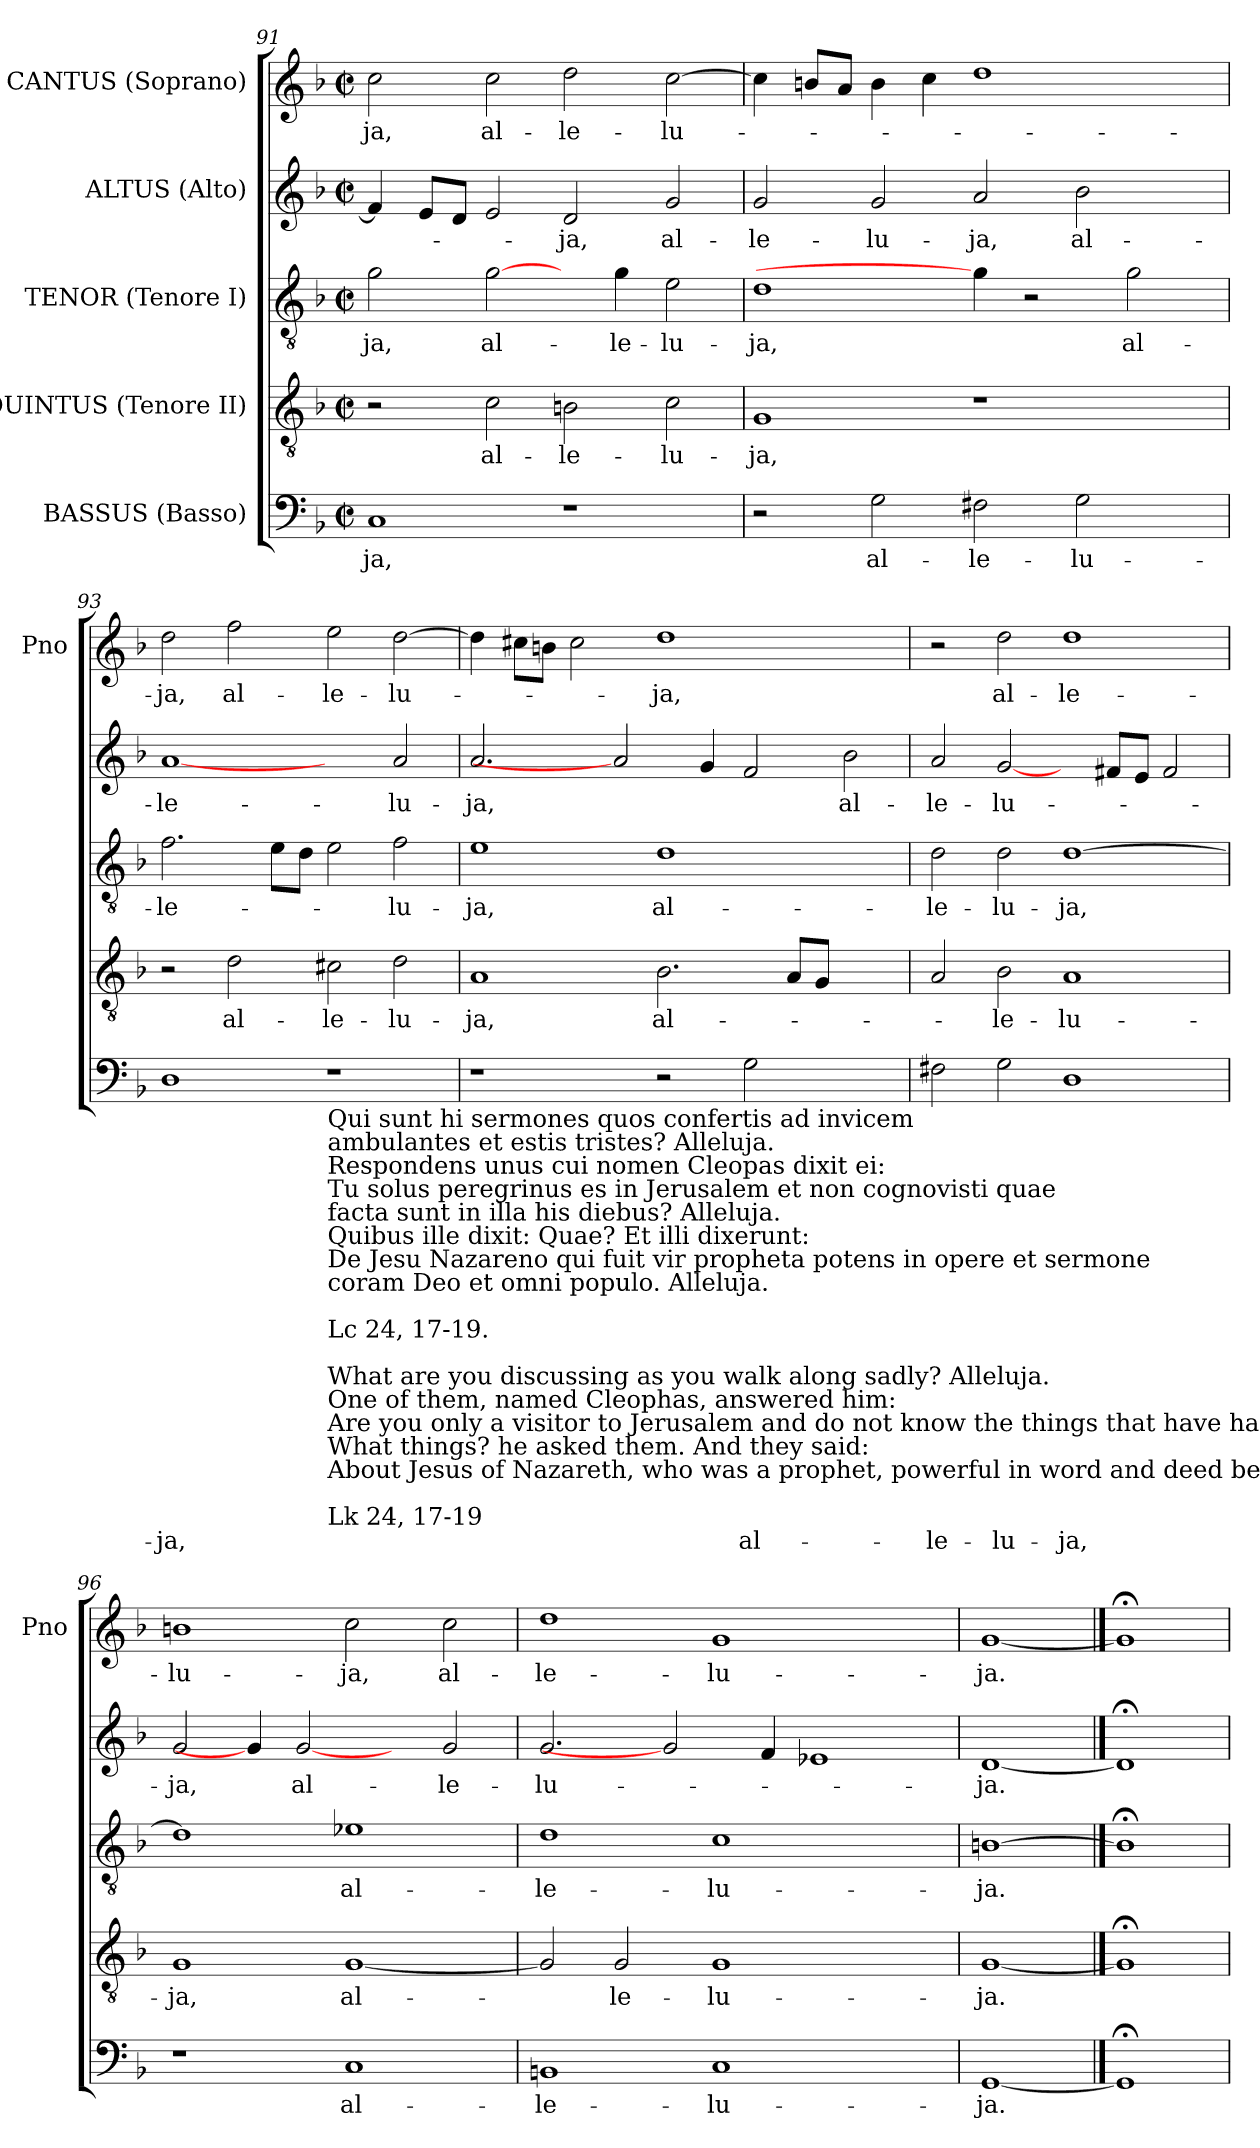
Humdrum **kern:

**kern	**text	**kern	**text	**kern	**text	**kern	**text	**kern	**text
*part5	*part5	*part4	*part4	*part3	*part3	*part2	*part2	*part1	*part1
*staff5	*staff5	*staff4	*staff4	*staff3	*staff3	*staff2	*staff2	*staff1	*staff1
*I"BASSUS (Basso)	*	*I"QUINTUS (Tenore II)	*	*I"TENOR (Tenore I)	*	*I"ALTUS (Alto)	*	*I"CANTUS (Soprano)	*
*	*	*	*	*	*	*	*	*I'Pno	*
!!LO:LB:g=z
*clefF4	*	*clefGv2	*	*clefGv2	*	*clefG2	*	*clefG2	*
*k[b-]	*	*k[b-]	*	*k[b-]	*	*k[b-]	*	*k[b-]	*
*F:	*	*F:	*	*F:	*	*F:	*	*F:	*
*M2/2	*	*M2/2	*	*M2/2	*	*M2/2	*	*M2/2	*
*met(c|)	*	*met(c|)	*	*met(c|)	*	*met(c|)	*	*met(c|)	*
=91	=91	=91	=91	=91	=91	=91	=91	=91	=91
1C	-ja,	2r	.	2g\	-ja,	4f/]	-­-	2cc\	-ja,
.	.	.	.	.	.	8e/L	.	.	.
.	.	.	.	.	.	8d/J	.	.	.
.	.	2c\	al-	[2g\	al-	2e/	.	2cc\	al-
1r	.	2Bn\	-le-	4ryy	.	2d/	-ja,	2dd\	-le-
.	.	.	.	4g\	-le-	.	.	.	.
.	.	2c\	-lu-	2e\	-lu-	2g/	al-	[2cc\	-lu-
=92	=92	=92	=92	=92	=92	=92	=92	=92	=92
2r	.	1G	-ja,	1d	-ja,	2g/	-le-	4cc\]	.
.	.	.	.	.	.	.	.	8bn/L	.
.	.	.	.	.	.	.	.	8a/J	.
2G\	al-	.	.	.	.	2g/	-lu-	4b\	.
.	.	.	.	.	.	.	.	4cc\	.
2F#X\	-le-	1r	.	4g\]	.	2a/	-ja,	1dd	.
.	.	.	.	2r	.	.	.	.	.
2G\	-lu-	.	.	.	.	2b-\	al-	.	.
.	.	.	.	2g\	al-	.	.	.	.
4ryy	.	4ryy	.	.	.	4ryy	.	4ryy	.
=93	=93	=93	=93	=93	=93	=93	=93	=93	=93
1D	-ja,	2r	.	2.f\	-le-	[1a	-le-	2dd\	-ja,
.	.	2d\	al-	.	.	.	.	2ff\	al-
.	.	.	.	8e\L	.	.	.	.	.
.	.	.	.	8d\J	.	.	.	.	.
!LO:TX:b:t=Qui sunt hi sermones quos confertis ad invicem\nambulantes et estis tristes? Alleluja.\nRespondens unus cui nomen Cleopas dixit ei&colon;\nTu solus peregrinus es in Jerusalem et non cognovisti quae\nfacta sunt in illa his diebus? Alleluja.\nQuibus ille dixit&colon; Quae? Et illi dixerunt&colon;\nDe Jesu Nazareno qui fuit vir propheta potens in opere et sermone\ncoram Deo et omni populo. Alleluja.\n\nLc 24, 17-19.\n\nWhat are you discussing as you walk along sadly? Alleluja.\nOne of them, named Cleophas, answered him&colon;\nAre you only a visitor to Jerusalem and do not know the things that have happened there in these days? Alleluja.\nWhat things? he asked them. And they said&colon; \nAbout Jesus of Nazareth, who was a prophet, powerful in word and deed before God and all the people. Alleluja\n\nLk 24, 17-19	!	!	!	!	!	!	!	!	!
1r	.	2c#X\	-le-	2e\	.	2ryy	.	2ee\	-le-
.	.	2d\	-lu-	2f\	-lu-	2a/	-lu-	[2dd\	-lu-
=94	=94	=94	=94	=94	=94	=94	=94	=94	=94
1r	.	1A	-ja,	1e	-ja,	2.a/	-ja,	4dd\]	.
.	.	.	.	.	.	.	.	8cc#X\L	.
.	.	.	.	.	.	.	.	8bn\J	.
.	.	.	.	.	.	.	.	2cc#\	.
.	.	.	.	.	.	2a]	.	.	.
2r	.	2.B-\	al-	1d	al-	.	.	1dd	-ja,
.	.	.	.	.	.	4g/	.	.	.
2G\	al-	.	.	.	.	2f/	.	.	.
.	.	8A/L	.	.	.	.	.	.	.
.	.	8G/J	.	.	.	.	.	.	.
2ryy	.	2ryy	.	2ryy	.	2b-\	al-	2ryy	.
=95	=95	=95	=95	=95	=95	=95	=95	=95	=95
2F#X\	-le-	2A/	.	2d\	-le-	2a/	-le-	2r	.
2G\	-lu-	2B-\	-le-	2d\	-lu-	[2g/	-lu-	2dd\	al-
1D	-ja,	1A	-lu-	[1d	-ja,	4ryy	.	1dd	-le-
.	.	.	.	.	.	8f#X/L	.	.	.
.	.	.	.	.	.	8e/J	.	.	.
.	.	.	.	.	.	2f#/	.	.	.
=96	=96	=96	=96	=96	=96	=96	=96	=96	=96
1r	.	1G	-ja,	1d]	.	2g/	-ja,	1bn	-lu-
.	.	.	.	.	.	4g/]	.	.	.
.	.	.	.	.	.	[2g	al-	.	.
1C	al-	[1G	al-	1e-X	al-	.	.	2cc\	-ja,
.	.	.	.	.	.	4ryy	.	.	.
.	.	.	.	.	.	2g/	-le-	2cc\	al-
!!LO:LB:g=z
=97	=97	=97	=97	=97	=97	=97	=97	=97	=97
1BBn	-le-	2G/]	-­	1d	-le-	2.g/	-lu-	1dd	-le-
.	.	2G/	le-	.	.	.	.	.	.
.	.	.	.	.	.	2g]	.	.	.
1C	-lu-	1G	-lu-	1c	-lu-	.	.	1g	-lu-
.	.	.	.	.	.	4f/	.	.	.
.	.	.	.	.	.	1e-X	.	.	.
2ryy	.	2ryy	.	2ryy	.	.	.	2ryy	.
=98	=98	=98	=98	=98	=98	=98	=98	=98	=98
[1GG	-ja.	[1G	-ja.	[1Bn	-ja.	[1d	-ja.	[1g	-ja.
==99	==99	==99	==99	==99	==99	==99	==99	==99	==99
1GG;<]	.	1G;<]	.	1B;<]	.	1d;<]	.	1g;<]	.
=	=	=	=	=	=	=	=	=	=
*-	*-	*-	*-	*-	*-	*-	*-	*-	*-
